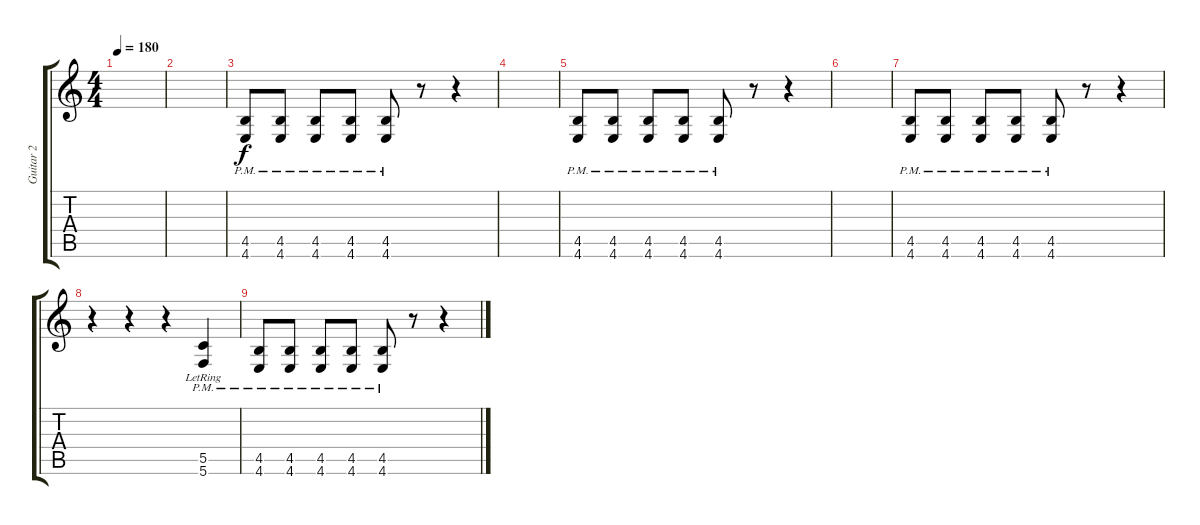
\track ("Guitar 2" "Guitar 2") {instrument overdrivenguitar}
\staff {score tabs}
\tuning (D4 A3 F3 C3 G2 C2) {hide}
\ts (4 4)
\tempo 180
\clef g2
\ks c
|
|
(4.5{pm} 4.6{pm}).8 (4.5{pm} 4.6{pm}).8 (4.5{pm} 4.6{pm}).8 (4.5{pm} 4.6{pm}).8 (4.5{pm} 4.6{pm}).8 r.8 r.4 |
|
(4.5{pm} 4.6{pm}).8 (4.5{pm} 4.6{pm}).8 (4.5{pm} 4.6{pm}).8 (4.5{pm} 4.6{pm}).8 (4.5{pm} 4.6{pm}).8 r.8 r.4 |
|
(4.5{pm} 4.6{pm}).8 (4.5{pm} 4.6{pm}).8 (4.5{pm} 4.6{pm}).8 (4.5{pm} 4.6{pm}).8 (4.5{pm} 4.6{pm}).8 r.8 r.4 |
r.4 r.4 r.4 (5.5{pm lr} 5.6{pm lr}).4 |
(4.5{pm} 4.6{pm}).8 (4.5{pm} 4.6{pm}).8 (4.5{pm} 4.6{pm}).8 (4.5{pm} 4.6{pm}).8 (4.5{pm} 4.6{pm}).8 r.8 r.4
